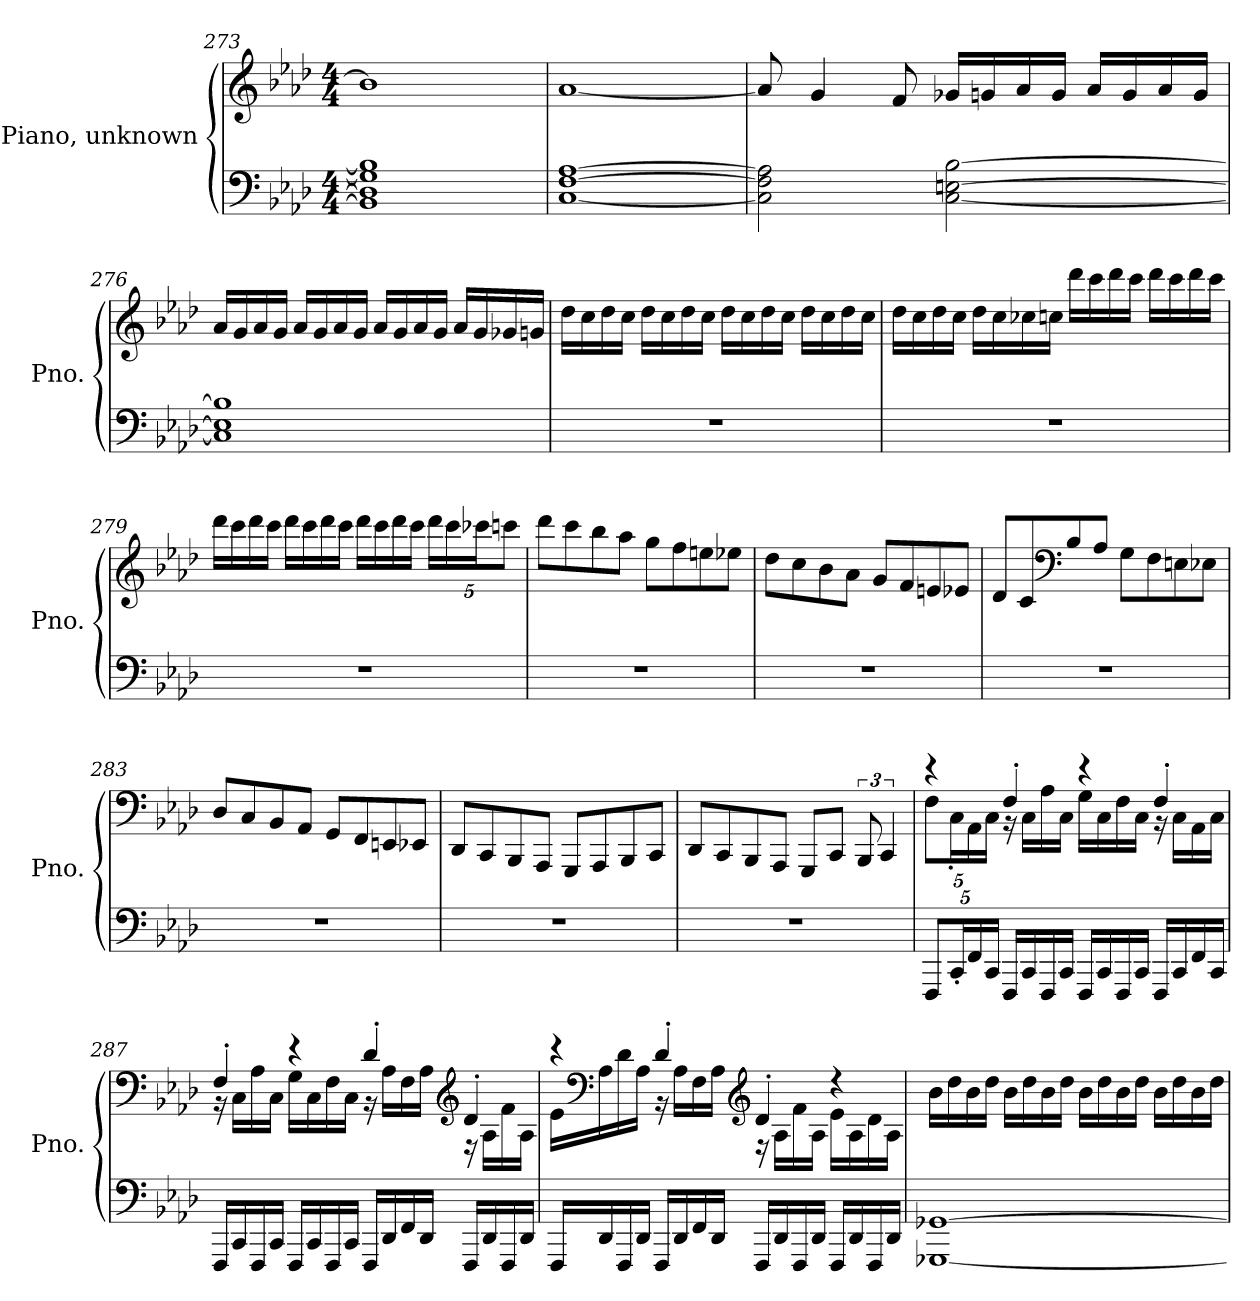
**kern	**kern
*part1	*part1
*staff2	*staff1
*I"Piano, unknown	*
*I'Pno.	*
*clefF4	*clefG2
*k[b-e-a-d-]	*k[b-e-a-d-]
*M4/4	*M4/4
=273	=273
*^	*
1G-] 1B-]	1BB-] 1D-]	1b-]
*v	*v	*
=274	=274
[1C [1F [1A-	[1a-
!!LO:PB:g=z
=275	=275
2C\] 2F\] 2A-\]	8a-/]
.	4g/
.	8f/
[2C\ [2En\ [2B-\	16g-X/LL
.	16gn/
.	16a-/
.	16g/JJ
.	16a-/LL
.	16g/
.	16a-/
.	16g/JJ
=276	=276
1C] 1E] 1B-]	16a-/LL
.	16g/
.	16a-/
.	16g/JJ
.	16a-/LL
.	16g/
.	16a-/
.	16g/JJ
.	16a-/LL
.	16g/
.	16a-/
.	16g/JJ
.	16a-/LL
.	16g/
.	16g-X/
.	16gn/JJ
!!LO:LB:g=z
=277	=277
1r	16dd-\LL
.	16cc\
.	16dd-\
.	16cc\JJ
.	16dd-\LL
.	16cc\
.	16dd-\
.	16cc\JJ
.	16dd-\LL
.	16cc\
.	16dd-\
.	16cc\JJ
.	16dd-\LL
.	16cc\
.	16dd-\
.	16cc\JJ
=278	=278
1r	16dd-\LL
.	16cc\
.	16dd-\
.	16cc\JJ
.	16dd-\LL
.	16cc\
.	16cc-X\
.	16ccn\JJ
.	16ddd-\LL
.	16ccc\
.	16ddd-\
.	16ccc\JJ
.	16ddd-\LL
.	16ccc\
.	16ddd-\
.	16ccc\JJ
!!LO:LB:g=z
=279	=279
1r	16ddd-\LL
.	16ccc\
.	16ddd-\
.	16ccc\JJ
.	16ddd-\LL
.	16ccc\
.	16ddd-\
.	16ccc\JJ
.	16ddd-\LL
.	16ccc\
.	16ddd-\
.	16ccc\JJ
*	*Xbrackettup
.	20ddd-\LL
.	20ccc\
.	20ccc-X\J
.	10cccn\J
=280	=280
1r	8ddd-\L
.	8ccc\
.	8bb-\
.	8aa-\J
.	8gg\L
.	8ff\
.	8een\
.	8ee-X\J
=281	=281
1r	8dd-\L
.	8cc\
.	8b-\
.	8a-\J
.	8g/L
.	8f/
.	8en/
.	8e-X/J
!!LO:LB:g=z
=282	=282
1r	8d-/L
.	8c/
*	*clefF4
.	8B-/
.	8A-/J
.	8G\L
.	8F\
.	8En\
.	8E-X\J
=283	=283
1r	8D-/L
.	8C/
.	8BB-/
.	8AA-/J
.	8GG/L
.	8FF/
.	8EEn/
.	8EE-X/J
=284	=284
1r	8DD-/L
.	8CC/
.	8BBB-/
.	8AAA-/J
.	8GGG/L
.	8AAA-/
.	8BBB-/
.	8CC/J
!!LO:LB:g=z
=285	=285
1r	8DD-/L
.	8CC/
.	8BBB-/
.	8AAA-/J
.	8GGG/L
.	8CC/J
*	*brackettup
.	12BBB-/
.	6CC/
=286	=286
*	*^
*Xbrackettup	*	*Xbrackettup
10FFF/L	4r	10F\L
20CC'/L	.	20C'\L
20FF/	.	20AA-\
20CC/JJ	.	20C\JJ
16FFF/LL	4F'/	16r
16CC/	.	16C\LL
16FFF/	.	16A-\
16CC/JJ	.	16C\JJ
16FFF/LL	4r	16G\LL
16CC/	.	16C\
16FFF/	.	16F\
16CC/JJ	.	16C\JJ
16FFF/LL	4F'/	16r
16CC/	.	16C\LL
16FF/	.	16AA-\
16CC/JJ	.	16C\JJ
!!LO:LB:g=z	!!
=287	=287	=287
16FFF/LL	4F'/	16r
16CC/	.	16C\LL
16FFF/	.	16A-\
16CC/JJ	.	16C\JJ
16FFF/LL	4r	16G\LL
16CC/	.	16C\
16FFF/	.	16F\
16CC/JJ	.	16C\JJ
16FFF/LL	4d-'/	16r
16DD-/	.	16A-\LL
16FF/	.	16F\
16DD-/JJ	.	16A-\JJ
*	*clefG2	*
16FFF/LL	4d-'/	16r
16DD-/	.	16A-\LL
16FFF/	.	16f\
16DD-/JJ	.	16A-\JJ
!!LO:PB:g=z	!!
=288	=288	=288
16FFF/LL	4r	16e-\LL
*	*clefF4	*
16DD-/	.	16A-\
16FFF/	.	16d-\
16DD-/JJ	.	16A-\JJ
16FFF/LL	4d-'/	16r
16DD-/	.	16A-\LL
16FF/	.	16F\
16DD-/JJ	.	16A-\JJ
*	*clefG2	*
16FFF/LL	4d-'/	16r
16DD-/	.	16A-\LL
16FFF/	.	16f\
16DD-/JJ	.	16A-\JJ
16FFF/LL	4r	16e-\LL
16DD-/	.	16A-\
16FFF/	.	16d-\
16DD-/JJ	.	16A-\JJ
*	*v	*v
=289	=289
[1GGG-X [1GG-X	16b-\LL
.	16dd-\
.	16b-\
.	16dd-\JJ
.	16b-\LL
.	16dd-\
.	16b-\
.	16dd-\JJ
.	16b-\LL
.	16dd-\
.	16b-\
.	16dd-\JJ
.	16b-\LL
.	16dd-\
.	16b-\
.	16dd-\JJ
=	=
*-	*-
